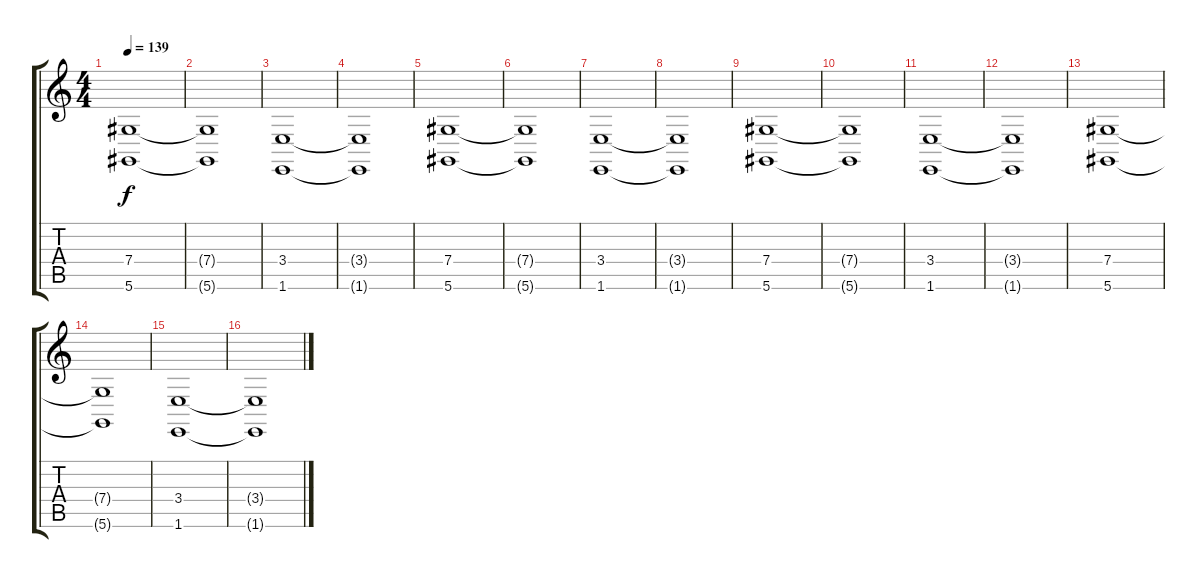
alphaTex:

\track "" {instrument stringensemble1}
\staff {score tabs}
\tuning (Eb4 Bb3 Gb3 Db3 Ab2 Eb2) {hide}
\ts (4 4)
\tempo 139
\clef g2
\ks c
(7.4 5.6).1{dy f} |
(7.4{t} 5.6{t}).1 |
(3.4 1.6).1 |
(3.4{t} 1.6{t}).1 |
(7.4 5.6).1 |
(7.4{t} 5.6{t}).1 |
(3.4 1.6).1 |
(3.4{t} 1.6{t}).1 |
(7.4 5.6).1 |
(7.4{t} 5.6{t}).1 |
(3.4 1.6).1 |
(3.4{t} 1.6{t}).1 |
(7.4 5.6).1 |
(7.4{t} 5.6{t}).1 |
(3.4 1.6).1 |
(3.4{t} 1.6{t}).1
